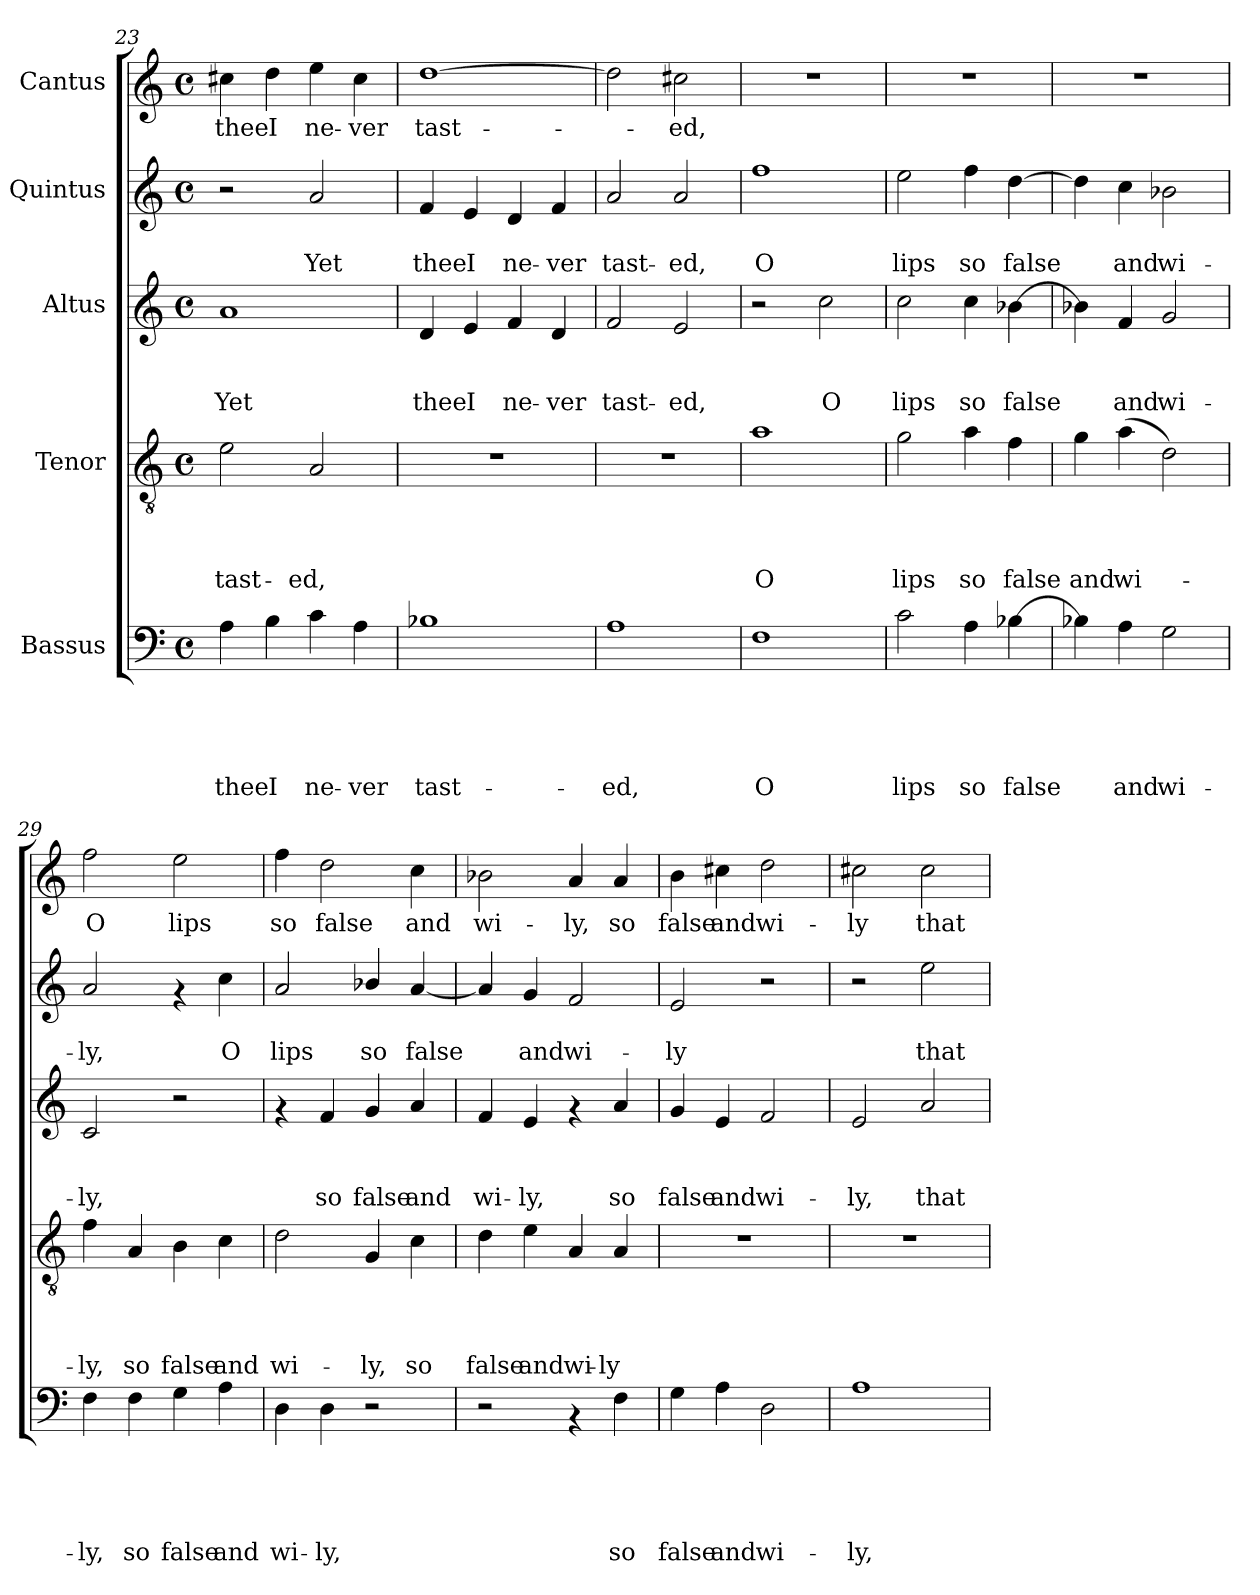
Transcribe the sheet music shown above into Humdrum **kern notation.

**kern	**text	**text	**text	**text	**text	**kern	**text	**text	**text	**text	**kern	**text	**text	**text	**kern	**text	**text	**kern	**text
*part5	*part5	*part5	*part5	*part5	*part5	*part4	*part4	*part4	*part4	*part4	*part3	*part3	*part3	*part3	*part2	*part2	*part2	*part1	*part1
*staff5	*staff5	*staff5	*staff5	*staff5	*staff5	*staff4	*staff4	*staff4	*staff4	*staff4	*staff3	*staff3	*staff3	*staff3	*staff2	*staff2	*staff2	*staff1	*staff1
*I"Bassus	*	*	*	*	*	*I"Tenor	*	*	*	*	*I"Altus	*	*	*	*I"Quintus	*	*	*I"Cantus	*
*clefF4	*	*	*	*	*	*clefGv2	*	*	*	*	*clefG2	*	*	*	*clefG2	*	*	*clefG2	*
*k[]	*	*	*	*	*	*k[]	*	*	*	*	*k[]	*	*	*	*k[]	*	*	*k[]	*
*C:	*	*	*	*	*	*C:	*	*	*	*	*C:	*	*	*	*C:	*	*	*C:	*
*M4/4	*	*	*	*	*	*M4/4	*	*	*	*	*M4/4	*	*	*	*M4/4	*	*	*M4/4	*
*met(c)	*	*	*	*	*	*met(c)	*	*	*	*	*met(c)	*	*	*	*met(c)	*	*	*met(c)	*
=23	=23	=23	=23	=23	=23	=23	=23	=23	=23	=23	=23	=23	=23	=23	=23	=23	=23	=23	=23
!	!	!	!	!	!LO:LY:b	!	!	!	!	!LO:LY:b	!	!	!	!LO:LY:b	!	!	!	!	!LO:LY:b
4A\	.	.	.	.	thee	2e\	.	.	.	tast-	1a	.	.	Yet	2r	.	.	4cc#X\	thee
!	!	!	!	!	!LO:LY:b	!	!	!	!	!	!	!	!	!	!	!	!	!	!LO:LY:b
4B\	.	.	.	.	I	.	.	.	.	.	.	.	.	.	.	.	.	4dd\	I
!	!	!	!	!	!LO:LY:b	!	!	!	!	!LO:LY:b	!	!	!	!	!	!	!LO:LY:b	!	!LO:LY:b
4c\	.	.	.	.	ne-	2A/	.	.	.	-ed,	.	.	.	.	2a/	.	Yet	4ee\	ne-
!	!	!	!	!	!LO:LY:b	!	!	!	!	!	!	!	!	!	!	!	!	!	!LO:LY:b
4A\	.	.	.	.	-ver	.	.	.	.	.	.	.	.	.	.	.	.	4cc#\	-ver
=24	=24	=24	=24	=24	=24	=24	=24	=24	=24	=24	=24	=24	=24	=24	=24	=24	=24	=24	=24
!	!	!	!	!	!LO:LY:b	!	!	!	!	!	!	!	!	!LO:LY:b	!	!	!LO:LY:b	!	!LO:LY:b
1B-X	.	.	.	.	tast-	1r	.	.	.	.	4d/	.	.	thee	4f/	.	thee	[>1dd	tast-
!	!	!	!	!	!	!	!	!	!	!	!	!	!	!LO:LY:b	!	!	!LO:LY:b	!	!
.	.	.	.	.	.	.	.	.	.	.	4e/	.	.	I	4e/	.	I	.	.
!	!	!	!	!	!	!	!	!	!	!	!	!	!	!LO:LY:b	!	!	!LO:LY:b	!	!
.	.	.	.	.	.	.	.	.	.	.	4f/	.	.	ne-	4d/	.	ne-	.	.
!	!	!	!	!	!	!	!	!	!	!	!	!	!	!LO:LY:b	!	!	!LO:LY:b	!	!
.	.	.	.	.	.	.	.	.	.	.	4d/	.	.	-ver	4f/	.	-ver	.	.
=25	=25	=25	=25	=25	=25	=25	=25	=25	=25	=25	=25	=25	=25	=25	=25	=25	=25	=25	=25
!	!	!	!	!	!LO:LY:b	!	!	!	!	!	!	!	!	!LO:LY:b	!	!	!LO:LY:b	!	!
1A	.	.	.	.	-ed,	1r	.	.	.	.	2f/	.	.	tast-	2a/	.	tast-	2dd\]	.
!	!	!	!	!	!	!	!	!	!	!	!	!	!	!LO:LY:b	!	!	!LO:LY:b	!	!LO:LY:b
.	.	.	.	.	.	.	.	.	.	.	2e/	.	.	-ed,	2a/	.	-ed,	2cc#X\	-ed,
=26	=26	=26	=26	=26	=26	=26	=26	=26	=26	=26	=26	=26	=26	=26	=26	=26	=26	=26	=26
!	!	!	!	!	!LO:LY:b	!	!	!	!	!LO:LY:b	!	!	!	!	!	!	!LO:LY:b	!	!
1F	.	.	.	.	O	1a	.	.	.	O	2r	.	.	.	1ff	.	O	1r	.
!	!	!	!	!	!	!	!	!	!	!	!	!	!	!LO:LY:b	!	!	!	!	!
.	.	.	.	.	.	.	.	.	.	.	2cc\	.	.	O	.	.	.	.	.
!!LO:PB:g=z
=27	=27	=27	=27	=27	=27	=27	=27	=27	=27	=27	=27	=27	=27	=27	=27	=27	=27	=27	=27
!	!	!	!	!	!LO:LY:b	!	!	!	!	!LO:LY:b	!	!	!	!LO:LY:b	!	!	!LO:LY:b	!	!
2c\	.	.	.	.	lips	2g\	.	.	.	lips	2cc\	.	.	lips	2ee\	.	lips	1r	.
!	!	!	!	!	!LO:LY:b	!	!	!	!	!LO:LY:b	!	!	!	!LO:LY:b	!	!	!LO:LY:b	!	!
4A\	.	.	.	.	so	4a\	.	.	.	so	4cc\	.	.	so	4ff\	.	so	.	.
!	!	!	!	!	!LO:LY:b	!	!	!	!	!LO:LY:b	!	!	!	!LO:LY:b	!	!	!LO:LY:b	!	!
[>4B-X\	.	.	.	.	false	4f\	.	.	.	false	[>4b-X\	.	.	false	[>4dd\	.	false	.	.
=28	=28	=28	=28	=28	=28	=28	=28	=28	=28	=28	=28	=28	=28	=28	=28	=28	=28	=28	=28
!	!	!	!	!	!	!	!	!	!	!LO:LY:b	!	!	!	!	!	!	!	!	!
4B-X\]	.	.	.	.	.	4g\	.	.	.	and	4b-X\]	.	.	.	4dd\]	.	.	1r	.
!	!	!	!	!	!LO:LY:b	!	!	!	!	!LO:LY:b	!	!	!	!LO:LY:b	!	!	!LO:LY:b	!	!
4A\	.	.	.	.	and	(>4a\	.	.	.	wi-	4f/	.	.	and	4cc\	.	and	.	.
!	!	!	!	!	!LO:LY:b	!	!	!	!	!	!	!	!	!LO:LY:b	!	!	!LO:LY:b	!	!
2G\	.	.	.	.	wi-	2d\)	.	.	.	.	2g/	.	.	wi-	2b-X\	.	wi-	.	.
=29	=29	=29	=29	=29	=29	=29	=29	=29	=29	=29	=29	=29	=29	=29	=29	=29	=29	=29	=29
!	!	!	!	!	!LO:LY:b	!	!	!	!	!LO:LY:b	!	!	!	!LO:LY:b	!	!	!LO:LY:b	!	!LO:LY:b
4F\	.	.	.	.	-ly,	4f\	.	.	.	-ly,	2c/	.	.	-ly,	2a/	.	-ly,	2ff\	O
!	!	!	!	!	!LO:LY:b	!	!	!	!	!LO:LY:b	!	!	!	!	!	!	!	!	!
4F\	.	.	.	.	so	4A/	.	.	.	so	.	.	.	.	.	.	.	.	.
!	!	!	!	!	!LO:LY:b	!	!	!	!	!LO:LY:b	!	!	!	!	!	!	!	!	!LO:LY:b
4G\	.	.	.	.	false	4B\	.	.	.	false	2r	.	.	.	4rf	.	.	2ee\	lips
!	!	!	!	!	!LO:LY:b	!	!	!	!	!LO:LY:b	!	!	!	!	!	!	!LO:LY:b	!	!
4A\	.	.	.	.	and	4c\	.	.	.	and	.	.	.	.	4cc\	.	O	.	.
=30	=30	=30	=30	=30	=30	=30	=30	=30	=30	=30	=30	=30	=30	=30	=30	=30	=30	=30	=30
!	!	!	!	!	!LO:LY:b	!	!	!	!	!LO:LY:b	!	!	!	!	!	!	!LO:LY:b	!	!LO:LY:b
4D\	.	.	.	.	wi-	2d\	.	.	.	wi-	4rf	.	.	.	2a/	.	lips	4ff\	so
!	!	!	!	!	!LO:LY:b	!	!	!	!	!	!	!	!	!LO:LY:b	!	!	!	!	!LO:LY:b
4D\	.	.	.	.	-ly,	.	.	.	.	.	4f/	.	.	so	.	.	.	2dd\	false
!	!	!	!	!	!	!	!	!	!	!LO:LY:b	!	!	!	!LO:LY:b	!	!	!LO:LY:b	!	!
2r	.	.	.	.	.	4G/	.	.	.	-ly,	4g/	.	.	false	4b-X/	.	so	.	.
!	!	!	!	!	!	!	!	!	!	!LO:LY:b	!	!	!	!LO:LY:b	!	!	!LO:LY:b	!	!LO:LY:b
.	.	.	.	.	.	4c\	.	.	.	so	4a/	.	.	and	[<4a/	.	false	4cc\	and
=31	=31	=31	=31	=31	=31	=31	=31	=31	=31	=31	=31	=31	=31	=31	=31	=31	=31	=31	=31
!	!	!	!	!	!	!	!	!	!	!LO:LY:b	!	!	!	!LO:LY:b	!	!	!	!	!LO:LY:b
2r	.	.	.	.	.	4d\	.	.	.	false	4f/	.	.	wi-	4a/]	.	.	2b-X\	wi-
!	!	!	!	!	!	!	!	!	!	!LO:LY:b	!	!	!	!LO:LY:b	!	!	!LO:LY:b	!	!
.	.	.	.	.	.	4e\	.	.	.	and	4e/	.	.	-ly,	4g/	.	and	.	.
!	!	!	!	!	!	!	!	!	!	!LO:LY:b	!	!	!	!	!	!	!LO:LY:b	!	!LO:LY:b
4rAA	.	.	.	.	.	4A/	.	.	.	wi-	4rf	.	.	.	2f/	.	wi-	4a/	-ly,
!	!	!	!	!	!LO:LY:b	!	!	!	!	!LO:LY:b	!	!	!	!LO:LY:b	!	!	!	!	!LO:LY:b
4F\	.	.	.	.	so	4A/	.	.	.	-ly	4a/	.	.	so	.	.	.	4a/	so
=32	=32	=32	=32	=32	=32	=32	=32	=32	=32	=32	=32	=32	=32	=32	=32	=32	=32	=32	=32
!	!	!	!	!	!LO:LY:b	!	!	!	!	!	!	!	!	!LO:LY:b	!	!	!LO:LY:b	!	!LO:LY:b
4G\	.	.	.	.	false	1r	.	.	.	.	4g/	.	.	false	2e/	.	-ly	4b\	false
!	!	!	!	!	!LO:LY:b	!	!	!	!	!	!	!	!	!LO:LY:b	!	!	!	!	!LO:LY:b
4A\	.	.	.	.	and	.	.	.	.	.	4e/	.	.	and	.	.	.	4cc#X\	and
!	!	!	!	!	!LO:LY:b	!	!	!	!	!	!	!	!	!LO:LY:b	!	!	!	!	!LO:LY:b
2D\	.	.	.	.	wi-	.	.	.	.	.	2f/	.	.	wi-	2r	.	.	2dd\	wi-
!!LO:PB:g=z
=33	=33	=33	=33	=33	=33	=33	=33	=33	=33	=33	=33	=33	=33	=33	=33	=33	=33	=33	=33
!	!	!	!	!	!LO:LY:b	!	!	!	!	!	!	!	!	!LO:LY:b	!	!	!	!	!LO:LY:b
1A	.	.	.	.	-ly,	1r	.	.	.	.	2e/	.	.	-ly,	2r	.	.	2cc#X\	-ly
!	!	!	!	!	!	!	!	!	!	!	!	!	!	!LO:LY:b	!	!	!LO:LY:b	!	!LO:LY:b
.	.	.	.	.	.	.	.	.	.	.	2a/	.	.	that	2ee\	.	that	2cc#\	that
=	=	=	=	=	=	=	=	=	=	=	=	=	=	=	=	=	=	=	=
*-	*-	*-	*-	*-	*-	*-	*-	*-	*-	*-	*-	*-	*-	*-	*-	*-	*-	*-	*-
